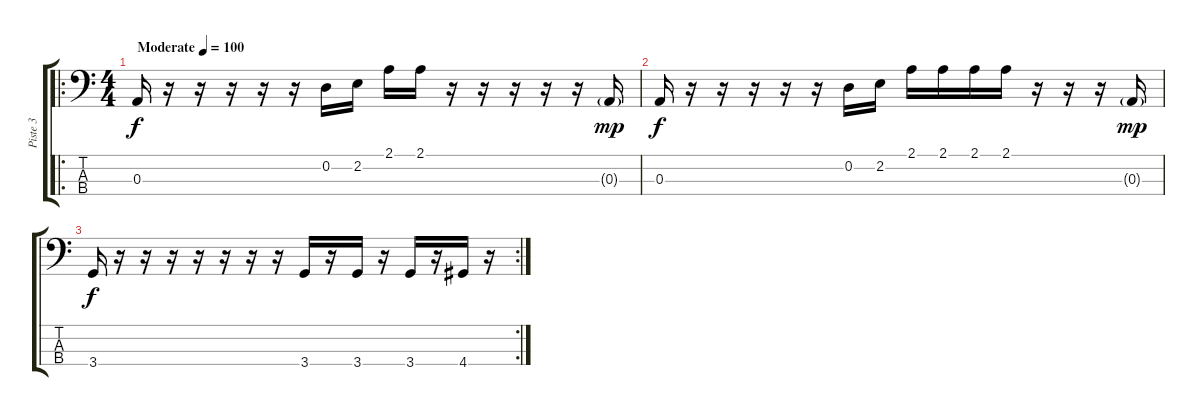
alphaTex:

\track ("Piste 3" "Piste 3") {instrument electricbassfinger}
\staff {score tabs}
\tuning (G2 D2 A1 E1) {hide}
\ro
\ts (4 4)
\tempo (100 "Moderate")
\clef f4
\ks c
0.3.16{dy f instrument electricbassfinger} r.16 r.16 r.16 r.16 r.16 0.2.16 2.2.16 2.1.16 2.1.16 r.16 r.16 r.16 r.16 r.16 0.3{g}.16{dy mp} |
0.3.16{dy f} r.16 r.16 r.16 r.16 r.16 0.2.16 2.2.16 2.1.16 2.1.16 2.1.16 2.1.16 r.16 r.16 r.16 0.3{g}.16{dy mp} |
\rc 2
3.4.16{dy f} r.16 r.16 r.16 r.16 r.16 r.16 r.16 3.4.16 r.16 3.4.16 r.16 3.4.16 r.16 4.4.16 r.16
